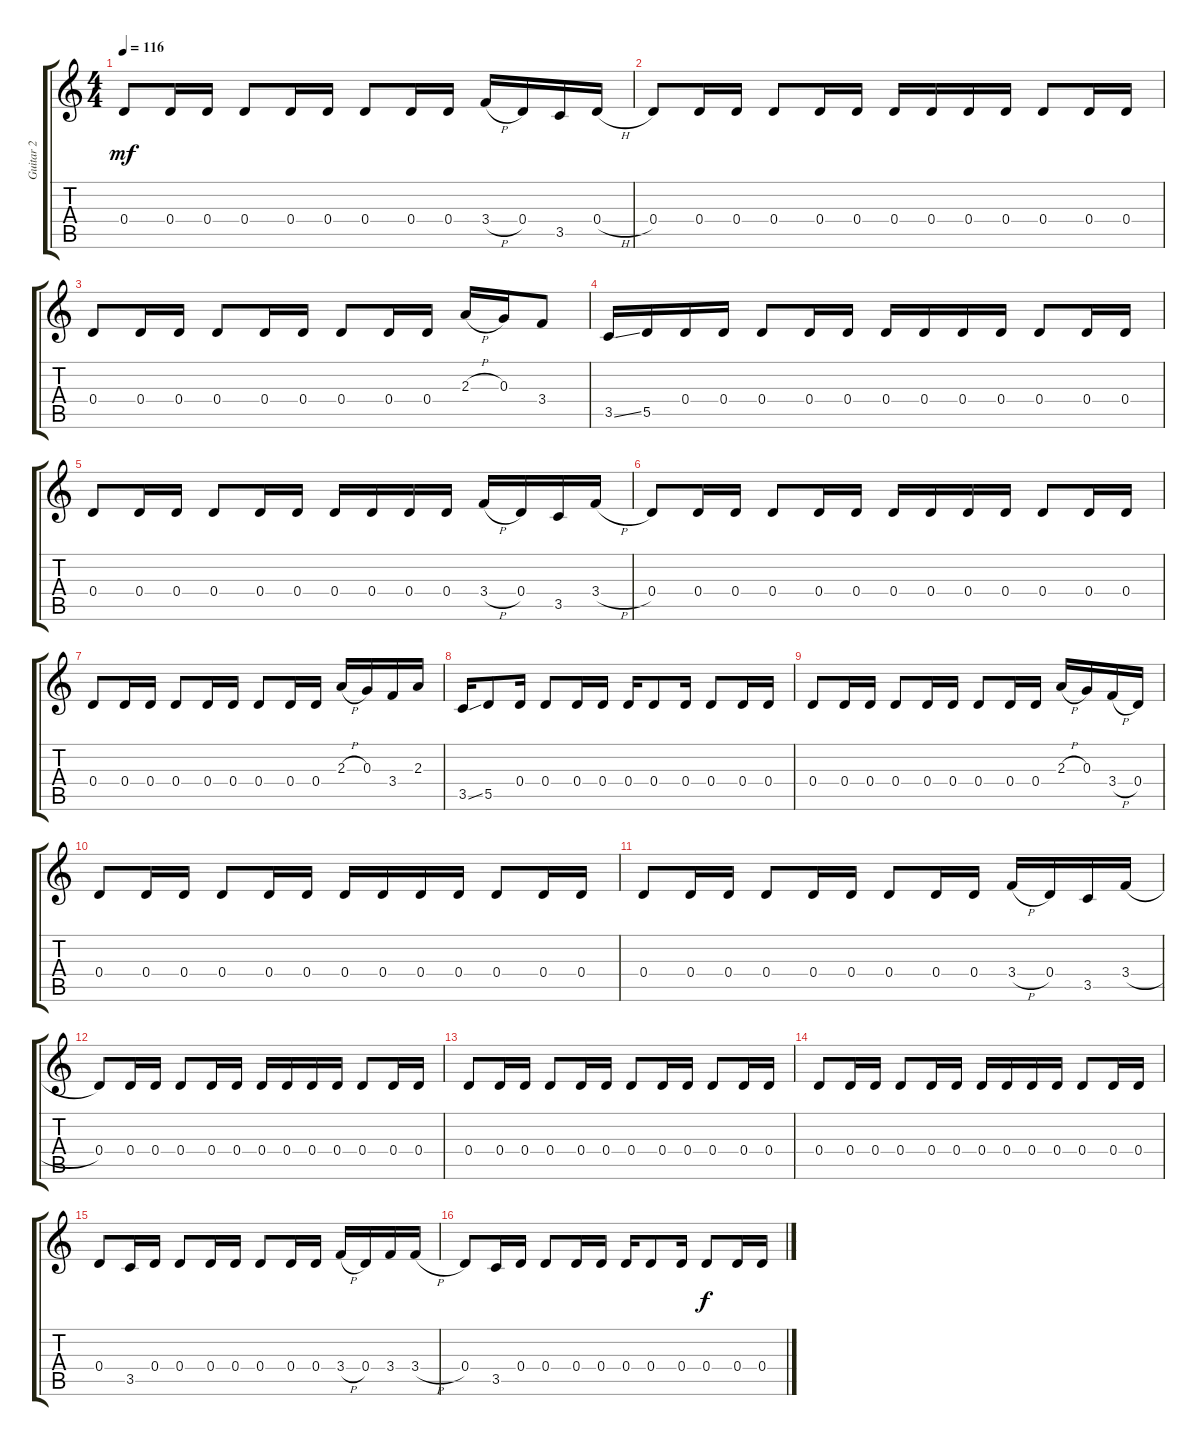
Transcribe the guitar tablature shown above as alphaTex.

\track ("Guitar 2" "Guitar 2") {instrument electricguitarmuted}
\staff {score tabs}
\tuning (E4 B3 G3 D3 A2 D2) {hide}
\ts (4 4)
\tempo 116
\clef g2
\ks c
0.4.8{dy mf} 0.4.16 0.4.16 0.4.8 0.4.16 0.4.16 0.4.8 0.4.16 0.4.16 3.4{h}.16{instrument electricguitarclean} 0.4.16 3.5.16 0.4{h}.16 |
0.4.8{instrument electricguitarmuted} 0.4.16 0.4.16 0.4.8 0.4.16 0.4.16 0.4.16 0.4.16 0.4.16 0.4.16 0.4.8 0.4.16 0.4.16 |
0.4.8 0.4.16 0.4.16 0.4.8 0.4.16 0.4.16 0.4.8 0.4.16 0.4.16 2.3{h}.16{instrument electricguitarclean} 0.3.16 3.4.8 |
3.5{ss}.16{instrument electricguitarmuted} 5.5.16 0.4.16 0.4.16 0.4.8 0.4.16 0.4.16 0.4.16 0.4.16 0.4.16 0.4.16 0.4.8 0.4.16 0.4.16 |
0.4.8 0.4.16 0.4.16 0.4.8 0.4.16 0.4.16 0.4.16 0.4.16 0.4.16 0.4.16 3.4{h}.16{instrument electricguitarclean} 0.4.16 3.5.16 3.4{h}.16 |
0.4.8{instrument electricguitarmuted} 0.4.16 0.4.16 0.4.8 0.4.16 0.4.16 0.4.16 0.4.16 0.4.16 0.4.16 0.4.8 0.4.16 0.4.16 |
0.4.8 0.4.16 0.4.16 0.4.8 0.4.16 0.4.16 0.4.8 0.4.16 0.4.16 2.3{h}.16{instrument electricguitarclean} 0.3.16 3.4.16 2.3.16 |
3.5{ss}.16 5.5.8 0.4.16 0.4.8 0.4.16 0.4.16 0.4.16 0.4.8 0.4.16 0.4.8 0.4.16 0.4.16 |
0.4.8 0.4.16 0.4.16 0.4.8 0.4.16 0.4.16 0.4.8 0.4.16 0.4.16 2.3{h}.16 0.3.16 3.4{h}.16 0.4.16 |
0.4.8 0.4.16 0.4.16 0.4.8 0.4.16 0.4.16 0.4.16 0.4.16 0.4.16 0.4.16 0.4.8 0.4.16 0.4.16 |
0.4.8 0.4.16 0.4.16 0.4.8 0.4.16 0.4.16 0.4.8 0.4.16 0.4.16 3.4{h}.16 0.4.16 3.5.16 3.4{h}.16 |
0.4.8 0.4.16 0.4.16 0.4.8 0.4.16 0.4.16 0.4.16 0.4.16 0.4.16 0.4.16 0.4.8 0.4.16 0.4.16 |
0.4.8{instrument electricguitarmuted} 0.4.16 0.4.16 0.4.8 0.4.16 0.4.16 0.4.8 0.4.16 0.4.16 0.4.8 0.4.16 0.4.16 |
0.4.8 0.4.16 0.4.16 0.4.8 0.4.16 0.4.16 0.4.16 0.4.16 0.4.16 0.4.16 0.4.8 0.4.16 0.4.16 |
0.4.8 3.5.16 0.4.16 0.4.8 0.4.16 0.4.16 0.4.8 0.4.16 0.4.16 3.4{h}.16{instrument electricguitarclean} 0.4.16 3.4.16 3.4{h}.16 |
0.4.8{instrument electricguitarmuted} 3.5.16 0.4.16 0.4.8 0.4.16 0.4.16 0.4.16 0.4.8 0.4.16 0.4.8{dy f} 0.4.16 0.4.16
